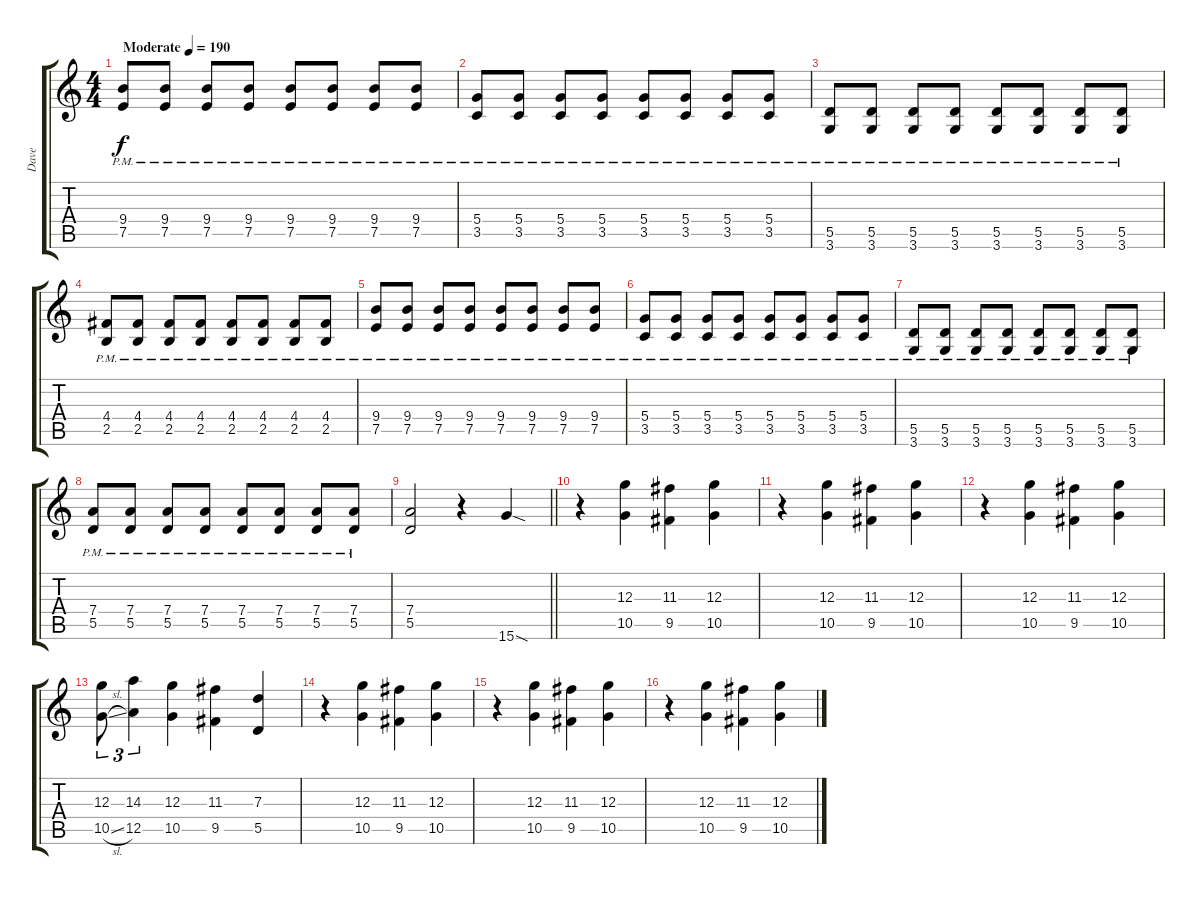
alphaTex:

\track ("Dave" "Dave") {instrument overdrivenguitar}
\staff {score tabs}
\tuning (E4 B3 G3 D3 A2 E2) {hide}
\ts (4 4)
\tempo (190 "Moderate")
\clef g2
\ks c
(9.4{pm} 7.5{pm}).8{dy f instrument overdrivenguitar} (9.4 7.5{pm}).8 (9.4{pm} 7.5).8 (9.4{pm} 7.5).8 (9.4 7.5{pm}).8 (9.4{pm} 7.5).8 (9.4{pm} 7.5).8 (9.4{pm} 7.5).8 |
(5.4{pm} 3.5{pm}).8 (5.4{pm} 3.5{pm}).8 (5.4{pm} 3.5{pm}).8 (5.4{pm} 3.5{pm}).8 (5.4{pm} 3.5{pm}).8 (5.4{pm} 3.5{pm}).8 (5.4{pm} 3.5{pm}).8 (5.4{pm} 3.5{pm}).8 |
(5.5{pm} 3.6{pm}).8 (5.5{pm} 3.6{pm}).8 (5.5{pm} 3.6{pm}).8 (5.5{pm} 3.6{pm}).8 (5.5{pm} 3.6{pm}).8 (5.5{pm} 3.6{pm}).8 (5.5{pm} 3.6{pm}).8 (5.5{pm} 3.6{pm}).8 |
(4.4{pm} 2.5{pm}).8 (4.4{pm} 2.5{pm}).8 (4.4{pm} 2.5{pm}).8 (4.4{pm} 2.5{pm}).8 (4.4{pm} 2.5{pm}).8 (4.4{pm} 2.5{pm}).8 (4.4{pm} 2.5{pm}).8 (4.4{pm} 2.5{pm}).8 |
(9.4{pm} 7.5{pm}).8 (9.4{pm} 7.5{pm}).8 (9.4{pm} 7.5{pm}).8 (9.4{pm} 7.5{pm}).8 (9.4{pm} 7.5{pm}).8 (9.4{pm} 7.5{pm}).8 (9.4{pm} 7.5{pm}).8 (9.4{pm} 7.5{pm}).8 |
(5.4{pm} 3.5{pm}).8 (5.4{pm} 3.5{pm}).8 (5.4{pm} 3.5{pm}).8 (5.4{pm} 3.5{pm}).8 (5.4{pm} 3.5{pm}).8 (5.4{pm} 3.5{pm}).8 (5.4{pm} 3.5{pm}).8 (5.4{pm} 3.5{pm}).8 |
(5.5{pm} 3.6{pm}).8 (5.5{pm} 3.6{pm}).8 (5.5{pm} 3.6{pm}).8 (5.5{pm} 3.6{pm}).8 (5.5{pm} 3.6{pm}).8 (5.5{pm} 3.6{pm}).8 (5.5{pm} 3.6{pm}).8 (5.5{pm} 3.6{pm}).8 |
(7.4{pm} 5.5{pm}).8 (7.4{pm} 5.5{pm}).8 (7.4{pm} 5.5{pm}).8 (7.4{pm} 5.5{pm}).8 (7.4{pm} 5.5{pm}).8 (7.4{pm} 5.5{pm}).8 (7.4{pm} 5.5{pm}).8 (7.4{pm} 5.5{pm}).8 |
\barLineRight lightlight
(7.4 5.5).2 r.4 15.6{sod}.4 |
r.4 (12.3 10.5).4 (11.3 9.5).4 (12.3 10.5).4 |
r.4 (12.3 10.5).4 (11.3 9.5).4 (12.3 10.5).4 |
r.4 (12.3 10.5).4 (11.3 9.5).4 (12.3 10.5).4 |
(12.3 10.5{sl}).8{tu (3 2)} (14.3 12.5).4{tu (3 2)} (12.3 10.5).4 (11.3 9.5).4 (7.3 5.5).4 |
r.4 (12.3 10.5).4 (11.3 9.5).4 (12.3 10.5).4 |
r.4 (12.3 10.5).4 (11.3 9.5).4 (12.3 10.5).4 |
r.4 (12.3 10.5).4 (11.3 9.5).4 (12.3 10.5).4
